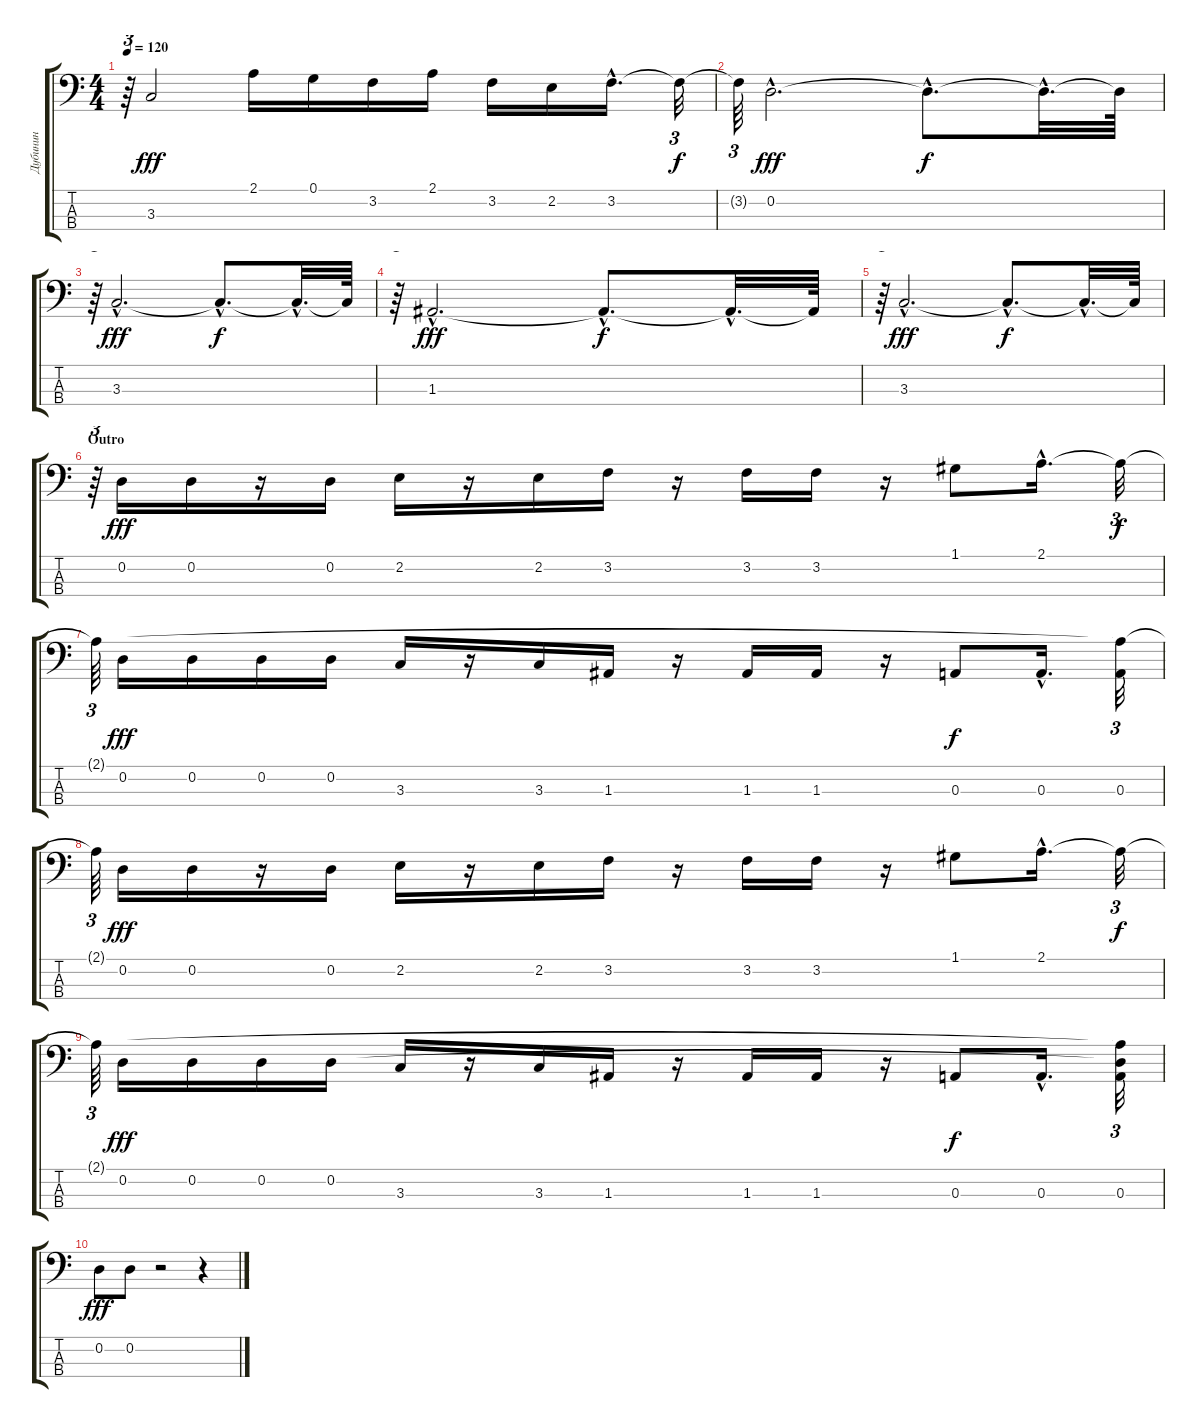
\track ("Дубинин" "Дубинин") {instrument electricbassfinger}
\staff {score tabs}
\tuning (G2 D2 A1 E1) {hide}
\ts (4 4)
\tempo 120
\clef f4
\ks c
r.64{tu (3 2) dy f} 3.3.2{dy fff} 2.1.16 0.1.16 3.2.16 2.1.16 3.2.16 2.2.16 3.2{hac}.16{d} 3.2{t}.32{tu (3 2) dy f} |
3.2{t}.64{tu (3 2)} 0.2{hac}.2{d dy fff} 0.2{hac t}.8{d dy f} 0.2{hac t}.32{d} 0.2{t}.64 |
r.64{tu (3 2)} 3.3{hac}.2{d dy fff} 3.3{hac t}.8{d dy f} 3.3{hac t}.32{d} 3.3{t}.64 |
r.64{tu (3 2)} 1.3{hac}.2{d dy fff} 1.3{hac t}.8{d dy f} 1.3{hac t}.32{d} 1.3{t}.64 |
r.64{tu (3 2)} 3.3{hac}.2{d dy fff} 3.3{hac t}.8{d dy f} 3.3{hac t}.32{d} 3.3{t}.64 |
\section ("" "Outro")
r.64{tu (3 2)} 0.2.16{dy fff} 0.2.16 r.16 0.2.16 2.2.16 r.16 2.2.16 3.2.16 r.16 3.2.16 3.2.16 r.16 1.1.8 2.1{hac}.16{d} 2.1{t}.32{tu (3 2) dy f} |
2.1{t}.64{tu (3 2)} 0.2.16{dy fff} 0.2.16 0.2.16 0.2.16 3.3.16 r.16 3.3.16 1.3.16 r.16 1.3.16 1.3.16 r.16 0.3.8{dy f} 0.3{hac}.16{d} (2.1{t} 0.3).32{tu (3 2)} |
2.1{t}.64{tu (3 2)} 0.2.16{dy fff} 0.2.16 r.16 0.2.16 2.2.16 r.16 2.2.16 3.2.16 r.16 3.2.16 3.2.16 r.16 1.1.8 2.1{hac}.16{d} 2.1{t}.32{tu (3 2) dy f} |
2.1{t}.64{tu (3 2)} 0.2.16{dy fff} 0.2.16 0.2.16 0.2.16 3.3.16 r.16 3.3.16 1.3.16 r.16 1.3.16 1.3.16 r.16 0.3.8{dy f} 0.3{hac}.16{d} (2.1{t} 0.2{t} 0.3).32{tu (3 2)} |
0.2.8{dy fff} 0.2.8 r.2 r.4
